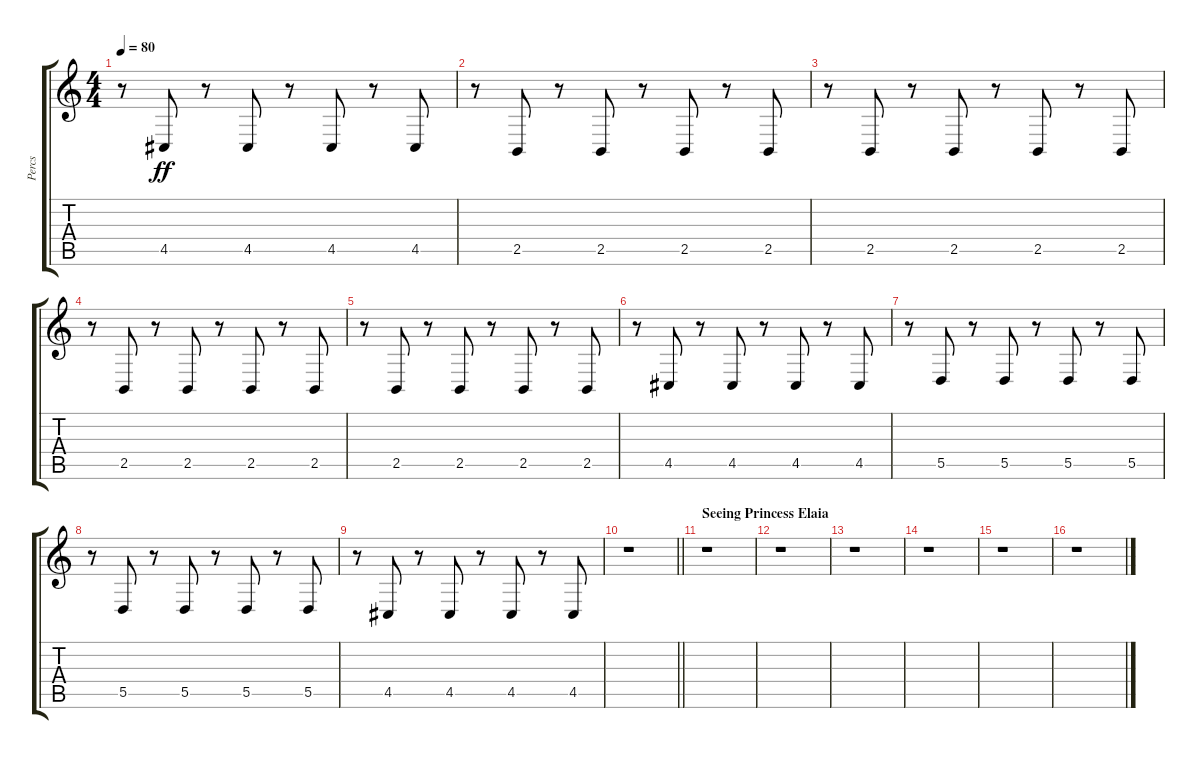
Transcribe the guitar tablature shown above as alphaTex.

\track ("Percs" "Percs") {instrument timpani}
\staff {score tabs}
\tuning (E4 B3 G3 D3 A2 E2) {hide}
\ts (4 4)
\tempo 80
\clef g2
\ks c
r.8{dy ff instrument timpani} 4.5.8 r.8 4.5.8 r.8 4.5.8 r.8 4.5.8 |
r.8{instrument timpani} 2.5.8 r.8 2.5.8 r.8 2.5.8 r.8 2.5.8 |
r.8{instrument timpani} 2.5.8 r.8 2.5.8 r.8 2.5.8 r.8 2.5.8 |
r.8{instrument timpani} 2.5.8 r.8 2.5.8 r.8 2.5.8 r.8 2.5.8 |
r.8{instrument timpani} 2.5.8 r.8 2.5.8 r.8 2.5.8 r.8 2.5.8 |
r.8{instrument timpani} 4.5.8 r.8 4.5.8 r.8 4.5.8 r.8 4.5.8 |
r.8{instrument timpani} 5.5.8 r.8 5.5.8 r.8 5.5.8 r.8 5.5.8 |
r.8{instrument timpani} 5.5.8 r.8 5.5.8 r.8 5.5.8 r.8 5.5.8 |
r.8{instrument timpani} 4.5.8 r.8 4.5.8 r.8 4.5.8 r.8 4.5.8 |
\barLineRight lightlight
r.1 |
\section ("" "Seeing Princess Elaia")
r.1 |
r.1 |
r.1 |
r.1 |
r.1 |
r.1
